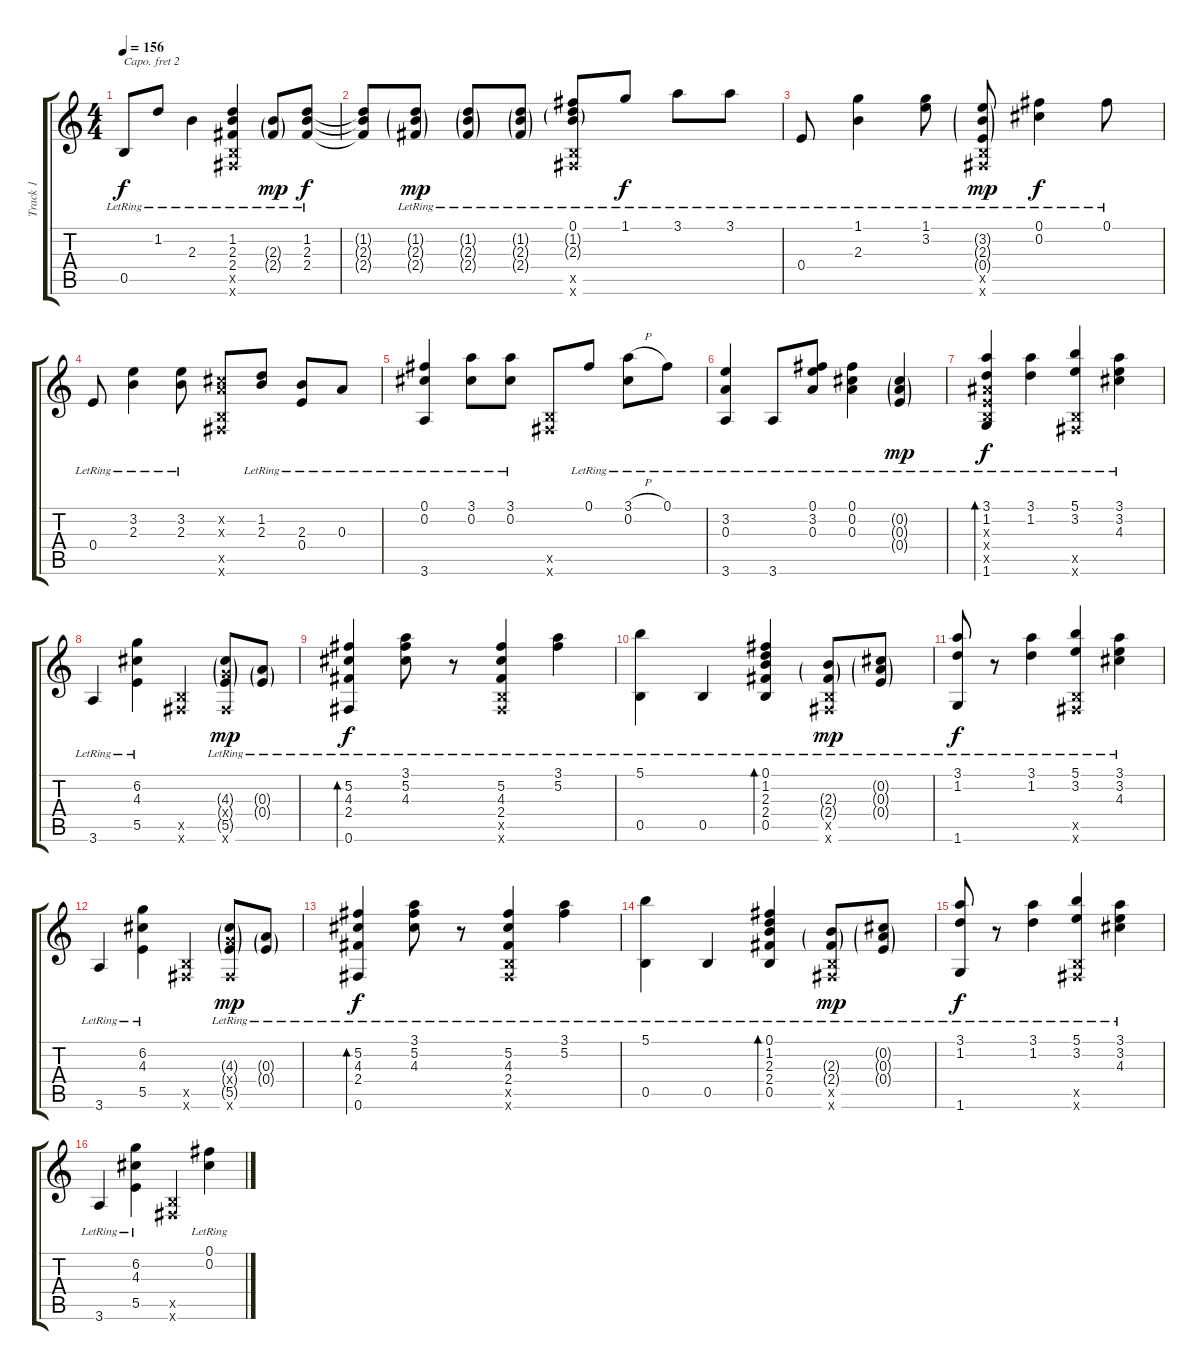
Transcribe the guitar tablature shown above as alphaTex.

\track ("Track 1" "Track 1") {instrument acousticguitarsteel}
\staff {score tabs}
\capo 2
\tuning (E4 B3 G3 D3 A2 E2) {hide}
\ts (4 4)
\tempo 156
\clef g2
\ks c
0.5{lr}.8{dy f} 1.2{lr}.8 2.3{lr}.4 (1.2{lr} 2.3{lr} 2.4{lr} 0.5{x} 0.6{x}).4 (2.3{g lr} 2.4{g lr}).8{dy mp} (1.2{lr} 2.3{lr} 2.4{lr}).8{dy f} |
(1.2{t} 2.3{t} 2.4{t}).8 (1.2{g lr} 2.3{g lr} 2.4{g lr}).8{dy mp} (1.2{g lr} 2.3{g lr} 2.4{g lr}).8 (1.2{g lr} 2.3{g lr} 2.4{g lr}).8 (0.1{lr} 1.2{g lr} 2.3{g lr} 0.5{x} 0.6{x}).8 1.1{lr}.8{dy f} 3.1{lr}.8 3.1{lr}.8 |
0.4{lr}.8 (1.1{lr} 2.3{lr}).4 (1.1{lr} 3.2{lr}).8 (3.2{g lr} 2.3{g lr} 0.4{g lr} 0.5{x} 0.6{x}).8{dy mp} (0.1{lr} 0.2{lr}).4{dy f} 0.1{lr}.8 |
0.4{lr}.8 (3.2{lr} 2.3{lr}).4 (3.2{lr} 2.3{lr}).8 (0.2{x} 0.3{x} 0.5{x} 0.6{x}).8 (1.2{lr} 2.3{lr}).8 (2.3{lr} 0.4{lr}).8 0.3{lr}.8 |
(0.1{lr} 0.2{lr} 3.6{lr}).4 (3.1{lr} 0.2{lr}).8 (3.1{lr} 0.2{lr}).8 (0.5{x} 0.6{x}).8 0.1{lr}.8 (3.1{h lr} 0.2{lr}).8 0.1{lr}.8 |
(3.2{lr} 0.3{lr} 3.6{lr}).4 3.6{lr}.8 (0.1{lr} 3.2{lr} 0.3{lr}).8 (0.1{lr} 0.2{lr} 0.3{lr}).4 (0.2{g lr} 0.3{g lr} 0.4{g lr}).4{dy mp} |
(3.1{lr} 1.2{lr} 1.3{x} 0.4{x} 0.5{x} 1.6{lr}).4{bd 120 dy f} (3.1{lr} 1.2{lr}).4 (5.1{lr} 3.2{lr} 0.5{x} 0.6{x}).4 (3.1{lr} 3.2{lr} 4.3{lr}).4 |
3.6{lr}.4 (6.2{lr} 4.3{lr} 5.5{lr}).4 (0.5{x} 0.6{x}).4 (4.3{g lr} 3.4{g x} 5.5{g lr} 0.6{x}).8{dy mp} (0.3{g lr} 0.4{g lr}).8 |
(5.2{lr} 4.3{lr} 2.4{lr} 0.6{lr}).4{bd 120 dy f} (3.1{lr} 5.2{lr} 4.3{lr}).8 r.8 (5.2{lr} 4.3{lr} 2.4{lr} 0.5{x} 0.6{x}).4 (3.1{lr} 5.2{lr}).4 |
(5.1{lr} 0.5{lr}).4 0.5{lr}.4 (0.1{lr} 1.2{lr} 2.3{lr} 2.4{lr} 0.5{lr}).4{bd 120} (2.3{g lr} 2.4{g lr} 0.5{x} 0.6{x}).8{dy mp} (0.2{g lr} 0.3{g lr} 0.4{g lr}).8 |
(3.1{lr} 1.2{lr} 1.6{lr}).8{dy f} r.8 (3.1{lr} 1.2{lr}).4 (5.1{lr} 3.2{lr} 0.5{x} 0.6{x}).4 (3.1{lr} 3.2{lr} 4.3{lr}).4 |
3.6{lr}.4 (6.2{lr} 4.3{lr} 5.5{lr}).4 (0.5{x} 0.6{x}).4 (4.3{g lr} 3.4{g x} 5.5{g lr} 0.6{x}).8{dy mp} (0.3{g lr} 0.4{g lr}).8 |
(5.2{lr} 4.3{lr} 2.4{lr} 0.6{lr}).4{bd 120 dy f} (3.1{lr} 5.2{lr} 4.3{lr}).8 r.8 (5.2{lr} 4.3{lr} 2.4{lr} 0.5{x} 0.6{x}).4 (3.1{lr} 5.2{lr}).4 |
(5.1{lr} 0.5{lr}).4 0.5{lr}.4 (0.1{lr} 1.2{lr} 2.3{lr} 2.4{lr} 0.5{lr}).4{bd 120} (2.3{g lr} 2.4{g lr} 0.5{x} 0.6{x}).8{dy mp} (0.2{g lr} 0.3{g lr} 0.4{g lr}).8 |
(3.1{lr} 1.2{lr} 1.6{lr}).8{dy f} r.8 (3.1{lr} 1.2{lr}).4 (5.1{lr} 3.2{lr} 0.5{x} 0.6{x}).4 (3.1{lr} 3.2{lr} 4.3{lr}).4 |
3.6{lr}.4 (6.2{lr} 4.3{lr} 5.5{lr}).4 (0.5{x} 0.6{x}).4 (0.1{lr} 0.2{lr}).4
